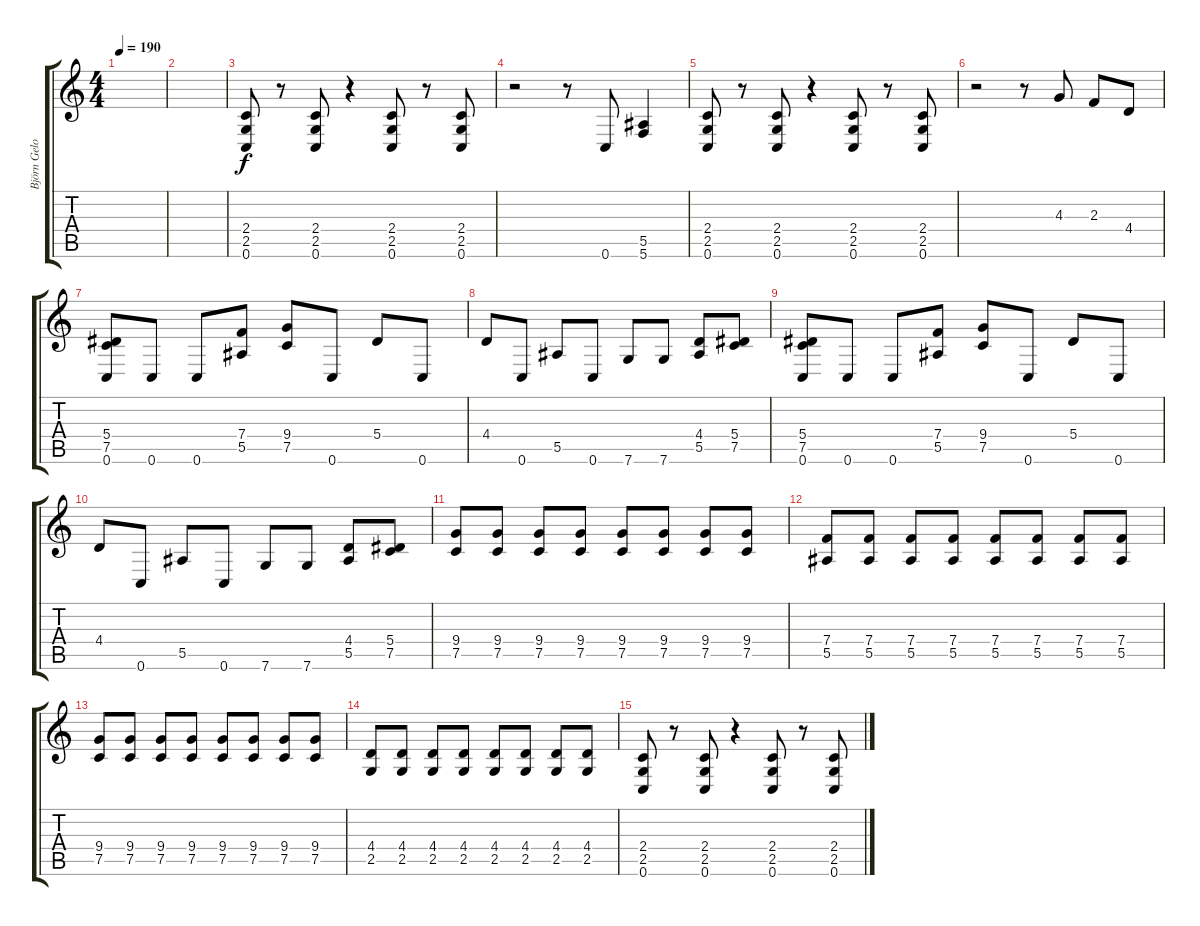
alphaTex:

\track ("Björn Gelotte" "Björn Gelo") {instrument distortionguitar}
\staff {score tabs}
\tuning (C4 G3 Eb3 Bb2 F2 C2) {hide}
\ts (4 4)
\tempo 190
\clef g2
\ks c
|
|
(2.4 2.5 0.6).8 r.8 (2.4 2.5 0.6).8 r.4 (2.4 2.5 0.6).8 r.8 (2.4 2.5 0.6).8 |
r.2 r.8 0.6.8 (5.5 5.6).4 |
(2.4 2.5 0.6).8 r.8 (2.4 2.5 0.6).8 r.4 (2.4 2.5 0.6).8 r.8 (2.4 2.5 0.6).8 |
r.2 r.8 4.3.8 2.3.8 4.4.8 |
(5.4 7.5 0.6).8 0.6.8 0.6.8 (7.4 5.5).8 (9.4 7.5).8 0.6.8 5.4.8 0.6.8 |
4.4.8 0.6.8 5.5.8 0.6.8 7.6.8 7.6.8 (4.4 5.5).8 (5.4 7.5).8 |
(5.4 7.5 0.6).8 0.6.8 0.6.8 (7.4 5.5).8 (9.4 7.5).8 0.6.8 5.4.8 0.6.8 |
4.4.8 0.6.8 5.5.8 0.6.8 7.6.8 7.6.8 (4.4 5.5).8 (5.4 7.5).8 |
(9.4 7.5).8 (9.4 7.5).8 (9.4 7.5).8 (9.4 7.5).8 (9.4 7.5).8 (9.4 7.5).8 (9.4 7.5).8 (9.4 7.5).8 |
(7.4 5.5).8 (7.4 5.5).8 (7.4 5.5).8 (7.4 5.5).8 (7.4 5.5).8 (7.4 5.5).8 (7.4 5.5).8 (7.4 5.5).8 |
(9.4 7.5).8 (9.4 7.5).8 (9.4 7.5).8 (9.4 7.5).8 (9.4 7.5).8 (9.4 7.5).8 (9.4 7.5).8 (9.4 7.5).8 |
(4.4 2.5).8 (4.4 2.5).8 (4.4 2.5).8 (4.4 2.5).8 (4.4 2.5).8 (4.4 2.5).8 (4.4 2.5).8 (4.4 2.5).8 |
(2.4 2.5 0.6).8 r.8 (2.4 2.5 0.6).8 r.4 (2.4 2.5 0.6).8 r.8 (2.4 2.5 0.6).8
